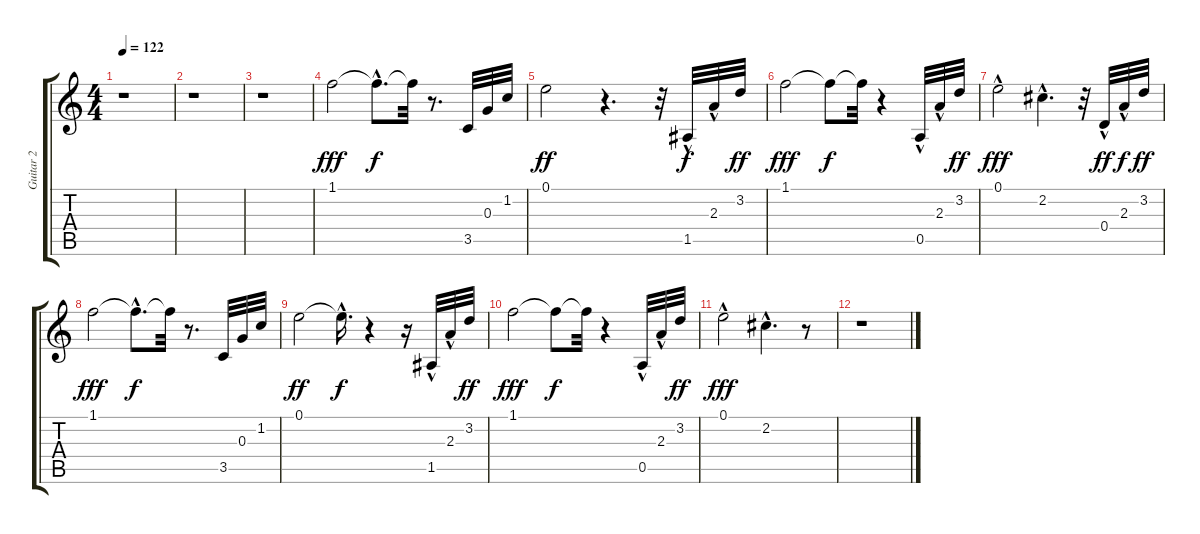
\track ("Guitar 2" "Guitar 2") {instrument acousticguitarsteel}
\staff {score tabs}
\tuning (E4 B3 G3 D3 A2 E2) {hide}
\ts (4 4)
\tempo 122
\clef g2
\ks c
r.1{dy fff} |
r.1 |
r.1 |
1.1.2 1.1{hac t}.8{d dy f} 1.1{t}.32 r.8{d} 3.5.32 0.3.32 1.2.32 |
0.1.2{dy ff} r.4{d} r.32 1.5{hac}.32{dy f} 2.3{hac}.32 3.2.32{dy ff} |
1.1.2{dy fff} 1.1{t}.8{dy f} 1.1{t}.32 r.4 0.5{hac}.32 2.3{hac}.32 3.2.32{dy ff} |
0.1{hac}.2{dy fff} 2.2{hac}.4{d} r.32 0.4{hac}.32{dy ff} 2.3{hac}.32{dy f} 3.2.32{dy ff} |
1.1.2{dy fff} 1.1{hac t}.8{d dy f} 1.1{t}.32 r.8{d} 3.5.32 0.3.32 1.2.32 |
0.1.2{dy ff} 0.1{hac t}.16{d dy f} r.4 r.16 1.5{hac}.32 2.3{hac}.32 3.2.32{dy ff} |
1.1.2{dy fff} 1.1{t}.8{dy f} 1.1{t}.32 r.4 0.5{hac}.32 2.3{hac}.32 3.2.32{dy ff} |
0.1{hac}.2{dy fff} 2.2{hac}.4{d} r.8 |
r.1
